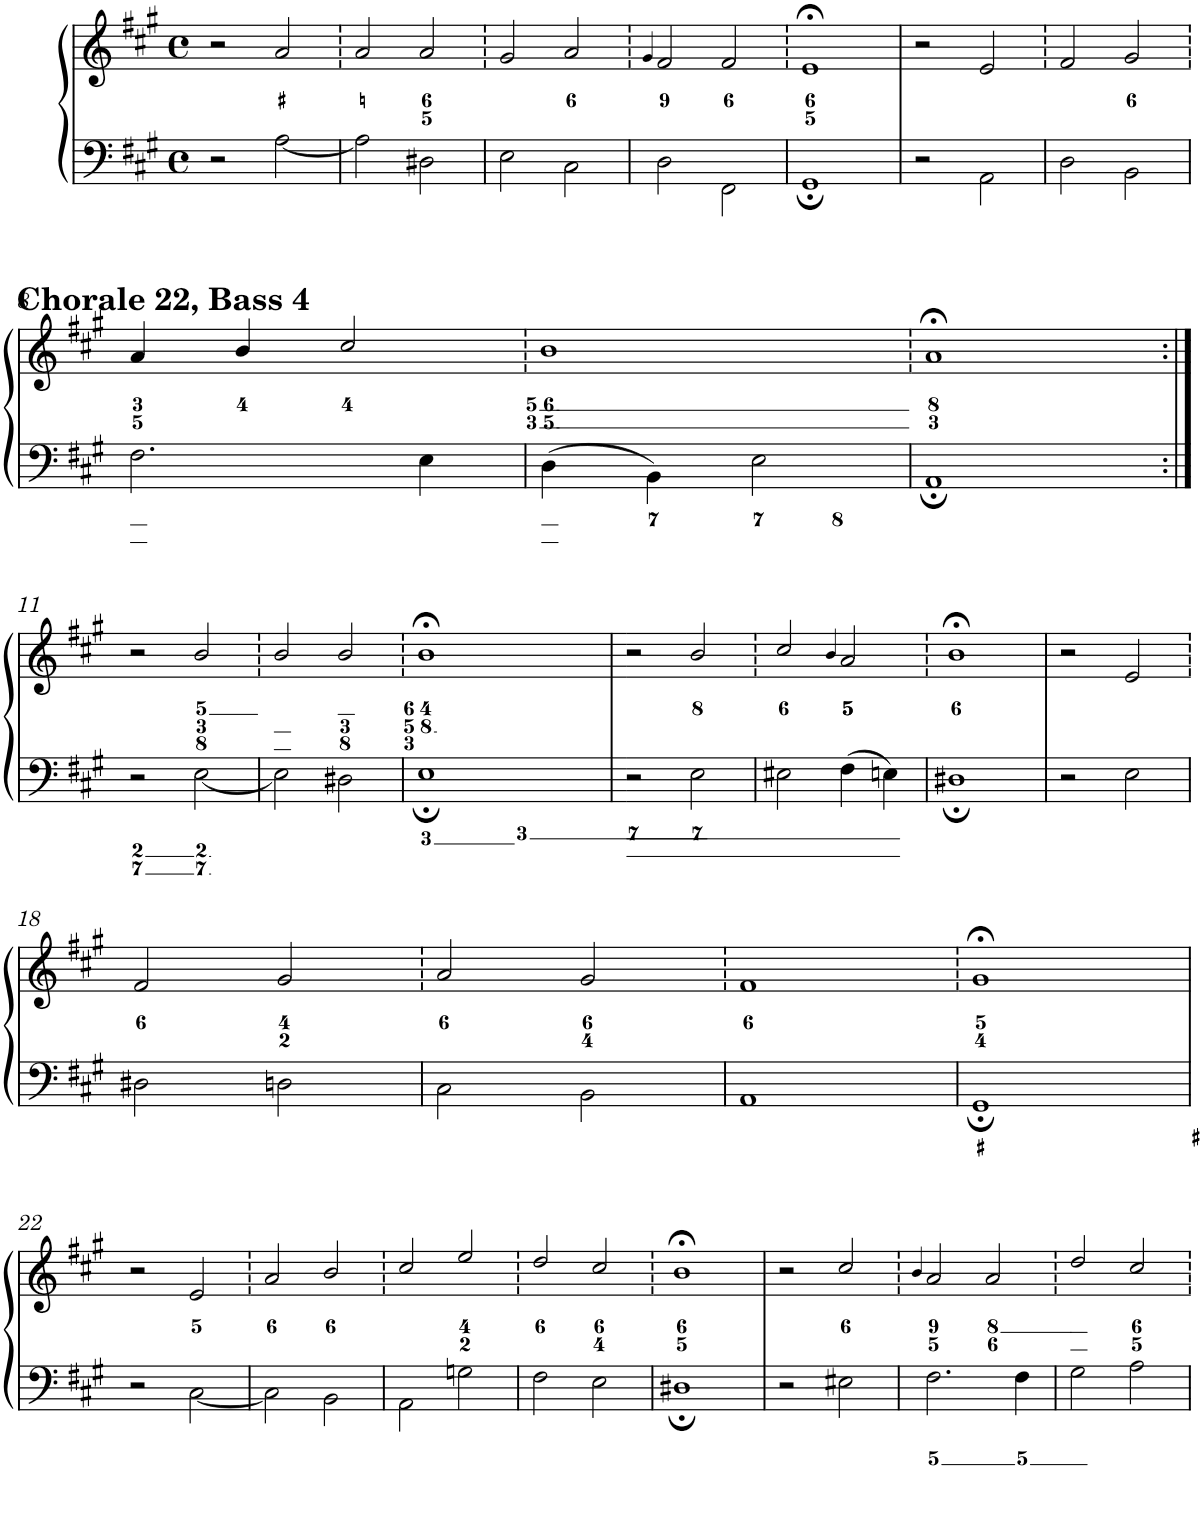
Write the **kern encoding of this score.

**kern	**kern
*part1	*part1
*staff2	*staff1
*I"Piano	*
*I'Pno.	*
*clefF4	*clefG2
*k[f#c#g#]	*k[f#c#g#]
*A:	*A:
*M4/4	*M4/4
*met(c)	*met(c)
=1	=1
2r	2r
[<2A\	2a/
=2	=2
2A\]	2a/
2D#X\	2a/
=3	=3
2E\	2g#/
2C#\	2a/
=4	=4
.	4qg#/
2D\	2f#/
2FF#\	2f#/
=5	=5
1GG#;	1e;<
=6	=6
2r	2r
2AA\	2e/
=7	=7
2D\	2f#/
2BB\	2g#/
!!LO:LB:g=z
=8	=8
2.F#\	4a/
.	4b/
.	2cc#/
4E\	.
=9	=9
4D\	1b
4BB\	.
2E\	.
=10	=10
1AA;	1a;<
!!LO:LB:g=z
=11:|!	=11:|!
2r	2r
[<2E\	2b/
=12	=12
2E\]	2b/
2D#X\	2b/
=13	=13
1E;	1b;<
=14	=14
2r	2r
2E\	2b/
=15	=15
2E#X\	2cc#/
.	4qb/
4F#\	2a/
4En\	.
=16	=16
1D#X;	1b;<
=17	=17
2r	2r
2E\	2e/
!!LO:LB:g=z
=18	=18
2D#X\	2f#/
2Dn\	2g#/
=19	=19
2C#\	2a/
2BB\	2g#/
=20	=20
1AA	1f#
=21	=21
1GG#;	1g#;<
!!LO:LB:g=z
=22	=22
2r	2r
[<2C#\	2e/
=23	=23
2C#\]	2a/
2BB\	2b/
=24	=24
2AA\	2cc#/
2Gn\	2ee/
=25	=25
2F#\	2dd/
2E\	2cc#/
=26	=26
1D#X;	1b;<
=27	=27
2r	2r
2E#X\	2cc#/
=28	=28
.	4qb/
2.F#\	2a/
.	2a/
4F#\	.
=29	=29
2G#\	2dd/
2A\	2cc#/
=	=
*-	*-
